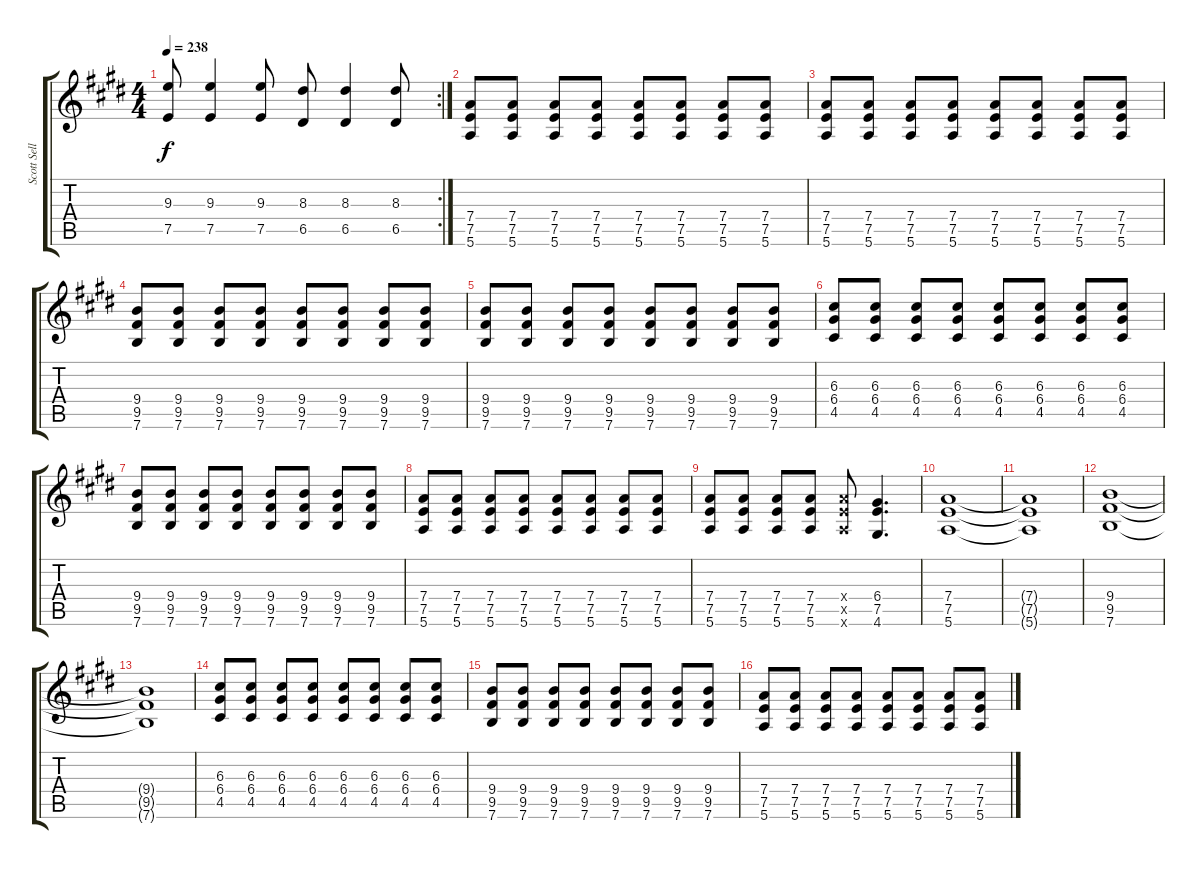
\track ("Scott Sellers" "Scott Sell") {instrument overdrivenguitar}
\staff {score tabs}
\tuning (E4 B3 G3 D3 A2 E2) {hide}
\rc 2
\ts (4 4)
\tempo 238
\clef g2
\ks c#minor
(9.3 7.5).8{dy f} (9.3 7.5).4 (9.3 7.5).8 (8.3 6.5).8 (8.3 6.5).4 (8.3 6.5).8 |
\ks e
(7.4 7.5 5.6).8 (7.4 7.5 5.6).8 (7.4 7.5 5.6).8 (7.4 7.5 5.6).8 (7.4 7.5 5.6).8 (7.4 7.5 5.6).8 (7.4 7.5 5.6).8 (7.4 7.5 5.6).8 |
\ks c#minor
(7.4 7.5 5.6).8 (7.4 7.5 5.6).8 (7.4 7.5 5.6).8 (7.4 7.5 5.6).8 (7.4 7.5 5.6).8 (7.4 7.5 5.6).8 (7.4 7.5 5.6).8 (7.4 7.5 5.6).8 |
(9.4 9.5 7.6).8 (9.4 9.5 7.6).8 (9.4 9.5 7.6).8 (9.4 9.5 7.6).8 (9.4 9.5 7.6).8 (9.4 9.5 7.6).8 (9.4 9.5 7.6).8 (9.4 9.5 7.6).8 |
(9.4 9.5 7.6).8 (9.4 9.5 7.6).8 (9.4 9.5 7.6).8 (9.4 9.5 7.6).8 (9.4 9.5 7.6).8 (9.4 9.5 7.6).8 (9.4 9.5 7.6).8 (9.4 9.5 7.6).8 |
\ks e
(6.3 6.4 4.5).8 (6.3 6.4 4.5).8 (6.3 6.4 4.5).8 (6.3 6.4 4.5).8 (6.3 6.4 4.5).8 (6.3 6.4 4.5).8 (6.3 6.4 4.5).8 (6.3 6.4 4.5).8 |
\ks c#minor
(9.4 9.5 7.6).8 (9.4 9.5 7.6).8 (9.4 9.5 7.6).8 (9.4 9.5 7.6).8 (9.4 9.5 7.6).8 (9.4 9.5 7.6).8 (9.4 9.5 7.6).8 (9.4 9.5 7.6).8 |
(7.4 7.5 5.6).8 (7.4 7.5 5.6).8 (7.4 7.5 5.6).8 (7.4 7.5 5.6).8 (7.4 7.5 5.6).8 (7.4 7.5 5.6).8 (7.4 7.5 5.6).8 (7.4 7.5 5.6).8 |
(7.4 7.5 5.6).8 (7.4 7.5 5.6).8 (7.4 7.5 5.6).8 (7.4 7.5 5.6).8 (7.4{x} 7.5{x} 5.6{x}).8 (6.4 7.5 4.6).4{d} |
\ks e
(7.4 7.5 5.6).1 |
\ks c#minor
(7.4{t} 7.5{t} 5.6{t}).1 |
(9.4 9.5 7.6).1 |
(9.4{t} 9.5{t} 7.6{t}).1 |
\ks e
(6.3 6.4 4.5).8 (6.3 6.4 4.5).8 (6.3 6.4 4.5).8 (6.3 6.4 4.5).8 (6.3 6.4 4.5).8 (6.3 6.4 4.5).8 (6.3 6.4 4.5).8 (6.3 6.4 4.5).8 |
\ks c#minor
(9.4 9.5 7.6).8 (9.4 9.5 7.6).8 (9.4 9.5 7.6).8 (9.4 9.5 7.6).8 (9.4 9.5 7.6).8 (9.4 9.5 7.6).8 (9.4 9.5 7.6).8 (9.4 9.5 7.6).8 |
(7.4 7.5 5.6).8 (7.4 7.5 5.6).8 (7.4 7.5 5.6).8 (7.4 7.5 5.6).8 (7.4 7.5 5.6).8 (7.4 7.5 5.6).8 (7.4 7.5 5.6).8 (7.4 7.5 5.6).8
